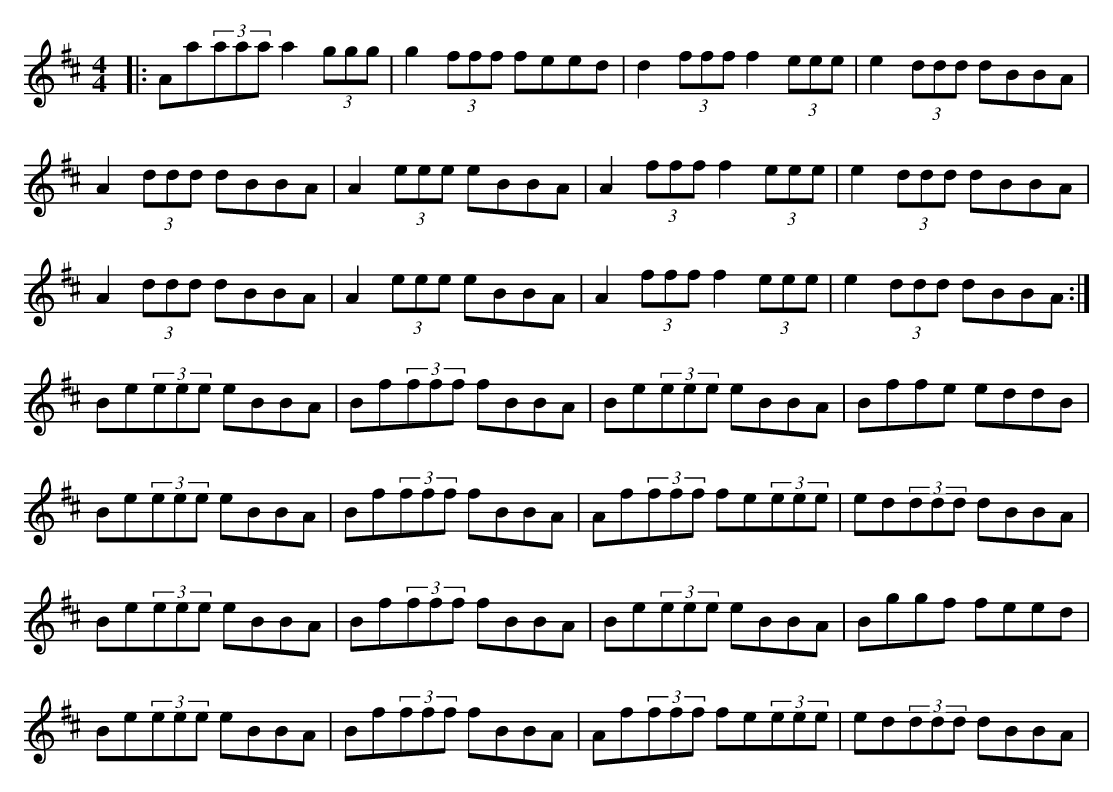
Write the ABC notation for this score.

X:1
M:4/4
K:D
|:Aa(3aaa a2(3ggg|g2(3fff feed|d2(3fff f2(3eee|e2(3ddd dBBA|
A2(3ddd dBBA|A2(3eee eBBA|A2(3fff f2(3eee|e2(3ddd dBBA|
A2(3ddd dBBA|A2(3eee eBBA|A2(3fff f2(3eee|e2(3ddd dBBA:|
Be(3eee eBBA|Bf(3fff fBBA|Be(3eee eBBA|Bffe eddB|
Be(3eee eBBA|Bf(3fff fBBA|Af(3fff fe(3eee|ed(3ddd dBBA|
Be(3eee eBBA|Bf(3fff fBBA|Be(3eee eBBA|Bggf feed|
Be(3eee eBBA|Bf(3fff fBBA|Af(3fff fe(3eee|ed(3ddd dBBA|
